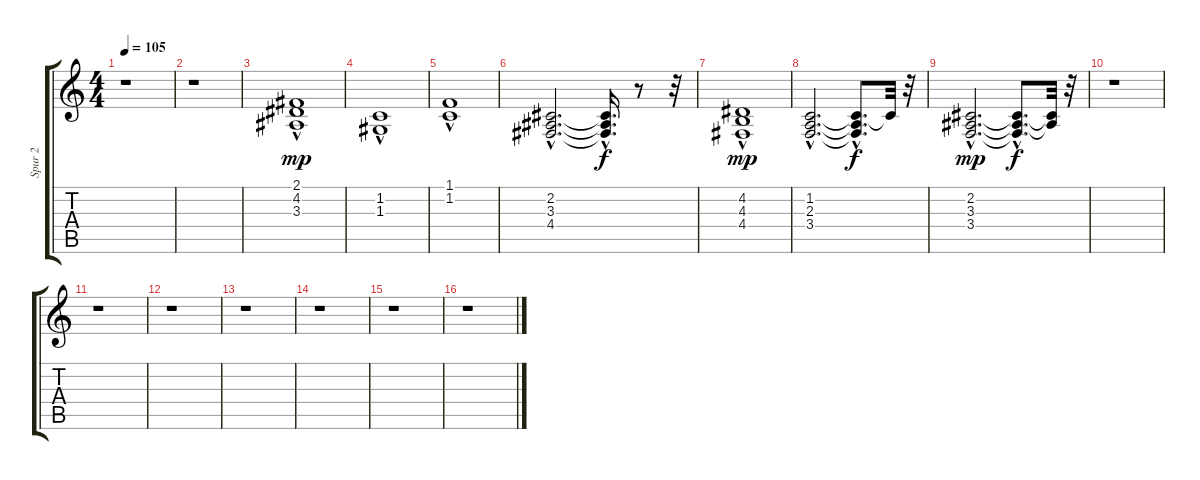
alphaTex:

\track ("Spur 2" "Spur 2") {instrument stringensemble2}
\staff {score tabs}
\tuning (E4 B3 G3 D3 A2 E2) {hide}
\ts (4 4)
\tempo 105
\clef g2
\ks c
r.1{dy mp instrument stringensemble2} |
r.1 |
(2.1 4.2 3.3{hac}).1 |
(1.2{hac} 1.3).1 |
(1.1 1.2{hac}).1 |
(2.2{hac} 3.3{hac} 4.4{hac}).2{d} (2.2{hac t} 3.3{hac t} 4.4{hac t}).16{d dy f} r.8 r.32 |
(4.2 4.3{hac} 4.4{hac}).1{dy mp} |
(1.2{hac} 2.3{hac} 3.4{hac}).2{d} (1.2{hac t} 2.3{t} 3.4{t}).8{d dy f} 1.2{t}.32 r.32 |
(2.2{hac} 3.3{hac} 3.4{hac}).2{d dy mp} (2.2{hac t} 3.3{hac t} 3.4{hac t}).8{d dy f} (2.2{t} 3.3{t}).32 r.32 |
r.1 |
r.1 |
r.1 |
r.1 |
r.1 |
r.1 |
r.1
